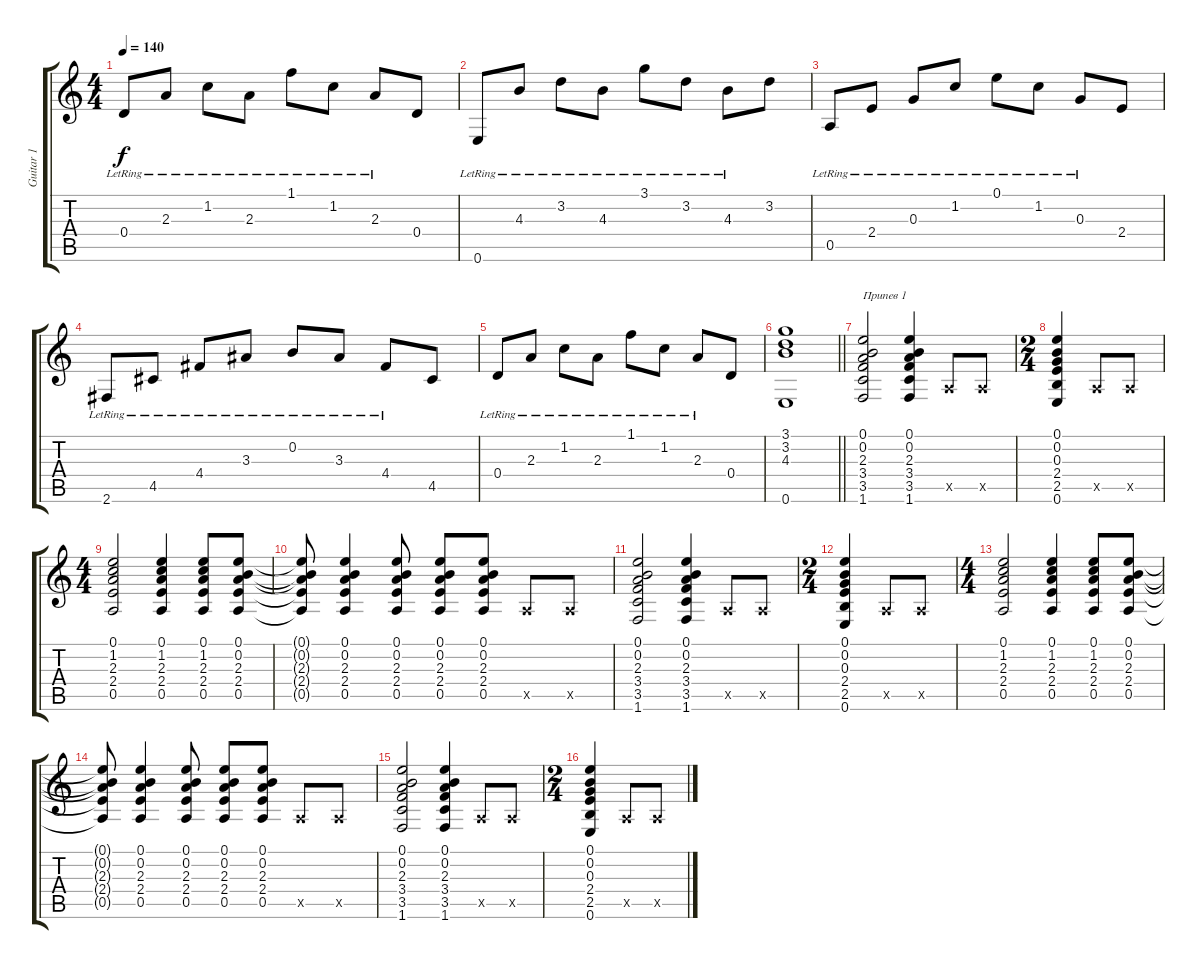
\track ("Guitar 1" "Guitar 1") {instrument acousticguitarsteel}
\staff {score tabs}
\tuning (E4 B3 G3 D3 A2 E2) {hide}
\ts (4 4)
\tempo 140
\clef g2
\ks c
0.4{lr}.8{dy f} 2.3{lr}.8 1.2{lr}.8 2.3{lr}.8 1.1{lr}.8 1.2{lr}.8 2.3{lr}.8 0.4.8 |
0.6{lr}.8 4.3{lr}.8 3.2{lr}.8 4.3{lr}.8 3.1{lr}.8 3.2{lr}.8 4.3{lr}.8 3.2.8 |
0.5{lr}.8 2.4{lr}.8 0.3{lr}.8 1.2{lr}.8 0.1{lr}.8 1.2{lr}.8 0.3{lr}.8 2.4.8 |
2.6{lr}.8 4.5{lr}.8 4.4{lr}.8 3.3{lr}.8 0.2{lr}.8 3.3{lr}.8 4.4{lr}.8 4.5.8 |
0.4{lr}.8 2.3{lr}.8 1.2{lr}.8 2.3{lr}.8 1.1{lr}.8 1.2{lr}.8 2.3{lr}.8 0.4.8 |
\barLineRight lightlight
(3.1 3.2 4.3 0.6).1 |
(0.1 0.2 2.3 3.4 3.5 1.6).2{txt "Припев 1"} (0.1 0.2 2.3 3.4 3.5 1.6).4 0.5{x}.8 0.5{x}.8 |
\ts (2 4)
(0.1 0.2 0.3 2.4 2.5 0.6).4 0.5{x}.8 0.5{x}.8 |
\ts (4 4)
(0.1 1.2 2.3 2.4 0.5).2 (0.1 1.2 2.3 2.4 0.5).4 (0.1 1.2 2.3 2.4 0.5).8 (0.1 0.2 2.3 2.4 0.5).8 |
(0.1{t} 0.2{t} 2.3{t} 2.4{t} 0.5{t}).8 (0.1 0.2 2.3 2.4 0.5).4 (0.1 0.2 2.3 2.4 0.5).8 (0.1 0.2 2.3 2.4 0.5).8 (0.1 0.2 2.3 2.4 0.5).8 0.5{x}.8 0.5{x}.8 |
(0.1 0.2 2.3 3.4 3.5 1.6).2 (0.1 0.2 2.3 3.4 3.5 1.6).4 0.5{x}.8 0.5{x}.8 |
\ts (2 4)
(0.1 0.2 0.3 2.4 2.5 0.6).4 0.5{x}.8 0.5{x}.8 |
\ts (4 4)
(0.1 1.2 2.3 2.4 0.5).2 (0.1 1.2 2.3 2.4 0.5).4 (0.1 1.2 2.3 2.4 0.5).8 (0.1 0.2 2.3 2.4 0.5).8 |
(0.1{t} 0.2{t} 2.3{t} 2.4{t} 0.5{t}).8 (0.1 0.2 2.3 2.4 0.5).4 (0.1 0.2 2.3 2.4 0.5).8 (0.1 0.2 2.3 2.4 0.5).8 (0.1 0.2 2.3 2.4 0.5).8 0.5{x}.8 0.5{x}.8 |
(0.1 0.2 2.3 3.4 3.5 1.6).2 (0.1 0.2 2.3 3.4 3.5 1.6).4 0.5{x}.8 0.5{x}.8 |
\ts (2 4)
(0.1 0.2 0.3 2.4 2.5 0.6).4 0.5{x}.8 0.5{x}.8
